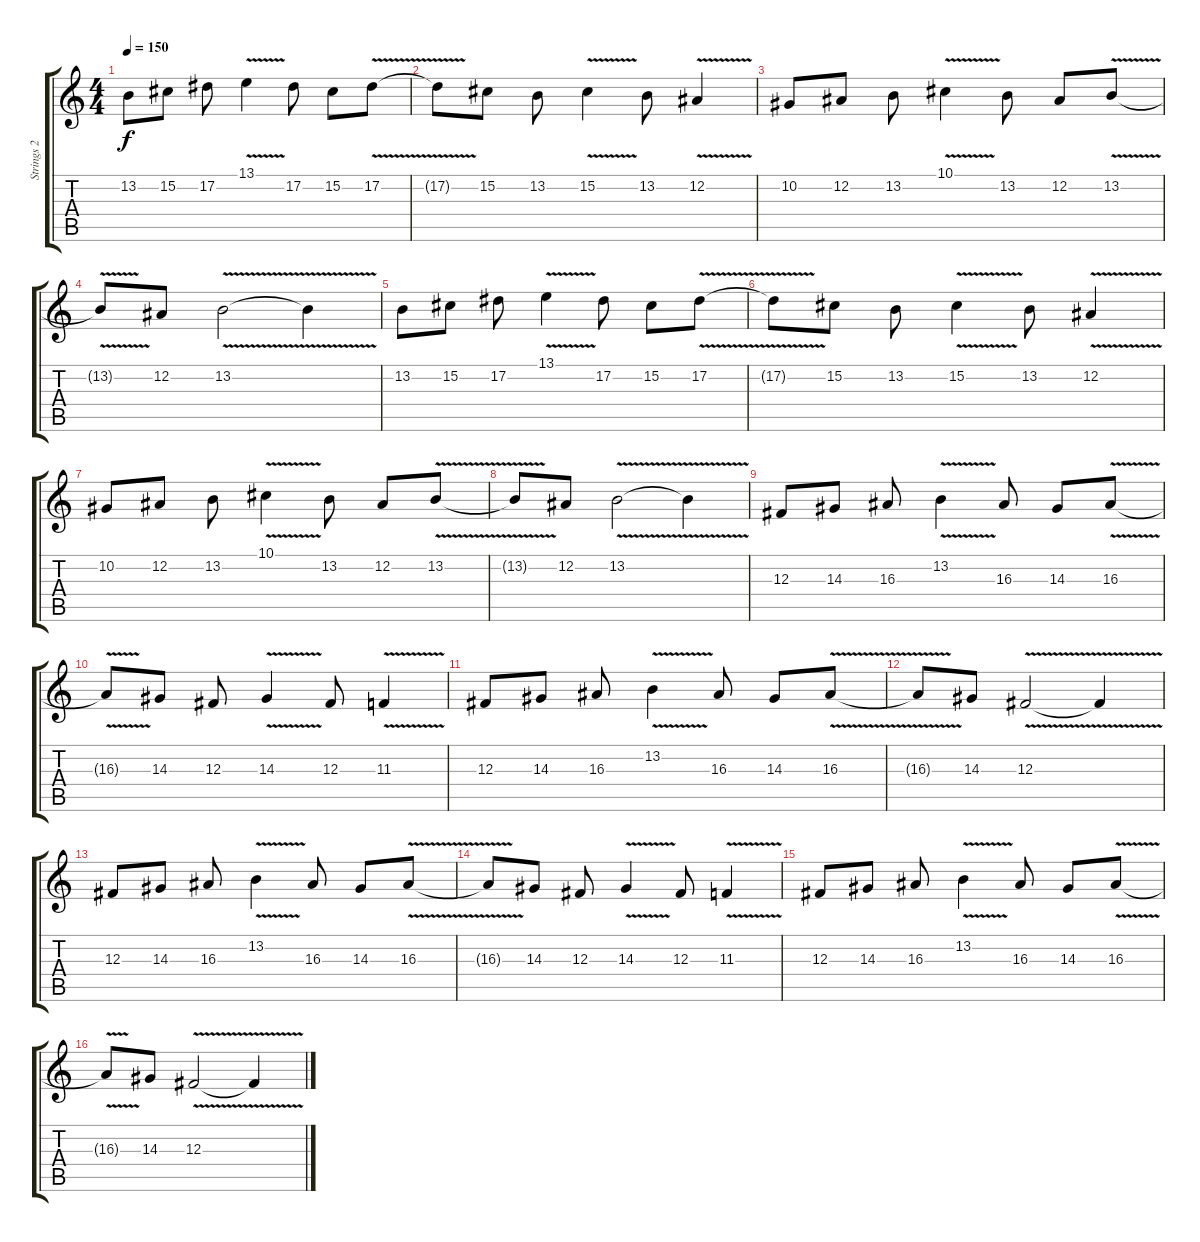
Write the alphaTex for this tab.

\track ("Strings 2" "Strings 2") {instrument stringensemble1}
\staff {score tabs}
\tuning (Eb4 Bb3 Gb3 Db3 Ab2 Eb2) {hide}
\ts (4 4)
\section ("" "")
\tempo 150
\clef g2
\ks c
13.2.8{dy f volume 16 balance 14 instrument distortionguitar} 15.2.8 17.2.8 13.1{v}.4 17.2.8 15.2.8 17.2{v}.8 |
17.2{t}.8 15.2.8 13.2.8 15.2{v}.4 13.2.8 12.2{v}.4 |
10.2.8 12.2.8 13.2.8 10.1{v}.4 13.2.8 12.2.8 13.2{v}.8 |
13.2{t}.8 12.2.8 13.2{v}.2 13.2{t}.4 |
13.2.8 15.2.8 17.2.8 13.1{v}.4 17.2.8 15.2.8 17.2{v}.8 |
17.2{t}.8 15.2.8 13.2.8 15.2{v}.4 13.2.8 12.2{v}.4 |
10.2.8 12.2.8 13.2.8 10.1{v}.4 13.2.8 12.2.8 13.2{v}.8 |
13.2{t}.8 12.2.8 13.2{v}.2 13.2{t}.4 |
12.3.8 14.3.8 16.3.8 13.2{v}.4 16.3.8 14.3.8 16.3{v}.8 |
16.3{t}.8 14.3.8 12.3.8 14.3{v}.4 12.3.8 11.3{v}.4 |
12.3.8 14.3.8 16.3.8 13.2{v}.4 16.3.8 14.3.8 16.3{v}.8 |
16.3{t}.8 14.3.8 12.3{v}.2 12.3{t}.4 |
12.3.8 14.3.8 16.3.8 13.2{v}.4 16.3.8 14.3.8 16.3{v}.8 |
16.3{t}.8 14.3.8 12.3.8 14.3{v}.4 12.3.8 11.3{v}.4 |
12.3.8 14.3.8 16.3.8 13.2{v}.4 16.3.8 14.3.8 16.3{v}.8 |
16.3{t}.8 14.3.8 12.3{v}.2 12.3{t}.4
